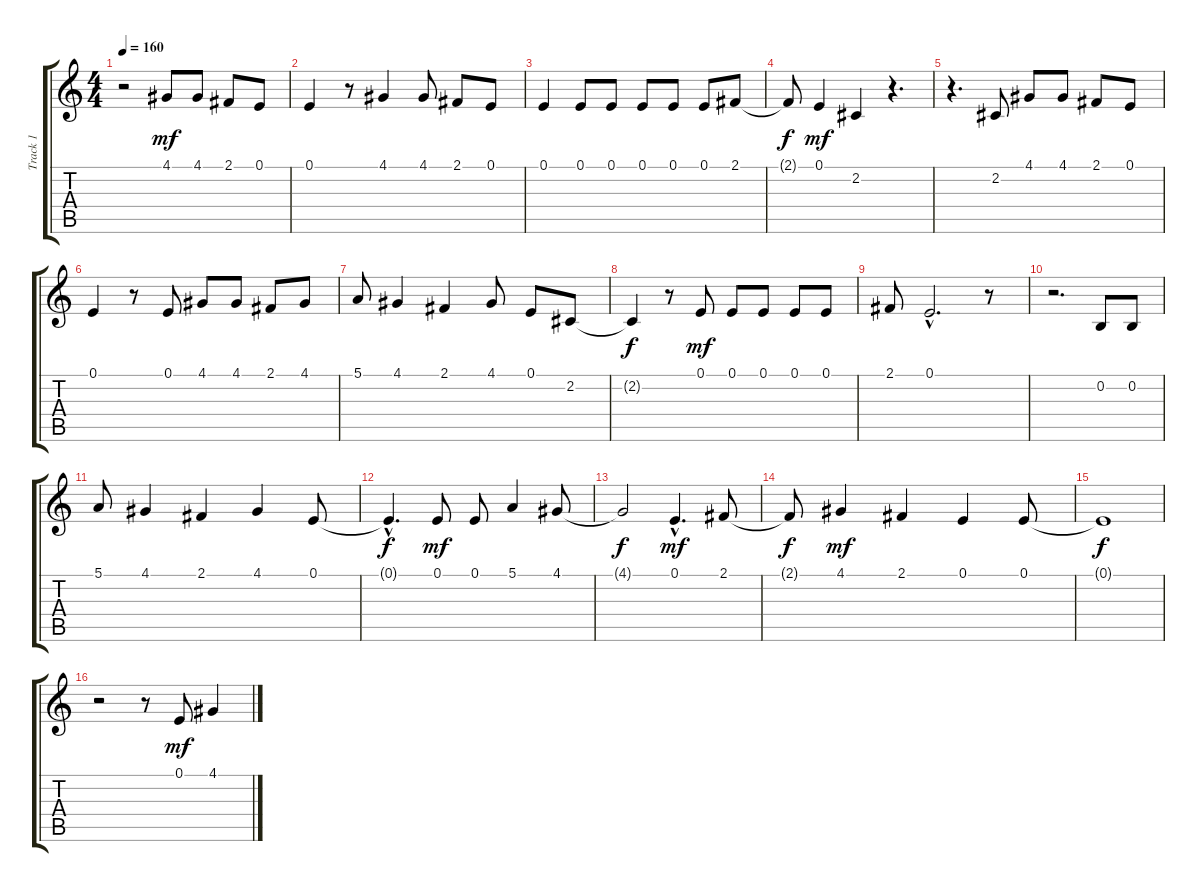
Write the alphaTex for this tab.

\track ("Track 1" "Track 1") {instrument lead6voice}
\staff {score tabs}
\tuning (E4 B3 G3 D3 A2 E2) {hide}
\ts (4 4)
\tempo 160
\clef g2
\ks c
r.2{dy mf} 4.1.8 4.1.8 2.1.8 0.1.8 |
0.1.4 r.8 4.1.4 4.1.8 2.1.8 0.1.8 |
0.1.4 0.1.8 0.1.8 0.1.8 0.1.8 0.1.8 2.1.8 |
2.1{t}.8{dy f} 0.1.4{dy mf} 2.2.4 r.4{d} |
r.4{d} 2.2.8 4.1.8 4.1.8 2.1.8 0.1.8 |
0.1.4 r.8 0.1.8 4.1.8 4.1.8 2.1.8 4.1.8 |
5.1.8 4.1.4 2.1.4 4.1.8 0.1.8 2.2.8 |
2.2{t}.4{dy f} r.8 0.1.8{dy mf} 0.1.8 0.1.8 0.1.8 0.1.8 |
2.1.8 0.1{hac}.2{d} r.8 |
r.2{d} 0.2.8 0.2.8 |
5.1.8 4.1.4 2.1.4 4.1.4 0.1.8 |
0.1{hac t}.4{d dy f} 0.1.8{dy mf} 0.1.8 5.1.4 4.1.8 |
4.1{t}.2{dy f} 0.1{hac}.4{d dy mf} 2.1.8 |
2.1{t}.8{dy f} 4.1.4{dy mf} 2.1.4 0.1.4 0.1.8 |
0.1{t}.1{dy f} |
r.2 r.8 0.1.8{dy mf} 4.1.4
